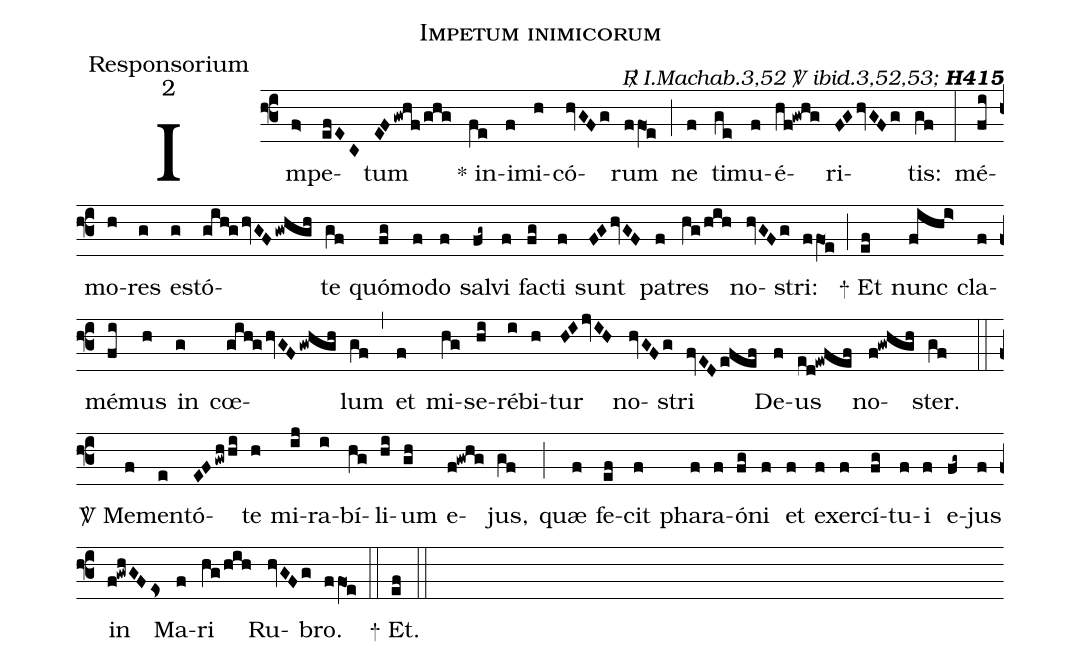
name:Impetum inimicorum;
office-part:Responsorium;
mode:2;
commentary:{\itshape\mdseries \Rbar\  I.Machab.3,52 \Vbar\ ibid.3,52,53;\/} {\bfseries H415};
%%
(f3) Im(f>)pe(efEC)tum(EFgwhf/ghg)
<sp>*</sp> in(fe)i(f)mi(h)có(hvGFg)rum(ffO1e) (;)
ne(f) ti(ge)mu(f)é(hf!gwhg)ri(FGhvGFg)tis:(gf) (:)
mé(fi)mo(h)res(g) e(g)stó(gih@ghvGFgwhgh)te(gf) quó(fg)mo(f)do(f) sal(fg~)vi(f) fa(fg)cti(f) sunt(FGhvGF) pa(f)tres(hg/hih) no(hvGFg)stri:(ffO1e) (;)
<sp>+</sp> Et(ef) nunc(fihi>) cla(f)mé(fi)mus(h) in(g) cœ(gih!ghvGFgwhgh)lum(gf) (,)
et(f) mi(hg)se(hi)ré(i)bi(h)tur(HIjvIH) no(hvGFg)stri(fvEDefef) De(f)us(ed!ewfef) no(f!gwhgh)ster.(gf) (::)
<sp>V/</sp> Me(f)men(e)tó(EFgwhhi)te(h) mi(ij)ra(i)bí(hg)li(hi)um(gh) e(f!gwhg)jus,(gf) (;)
quæ(f) fe(ef)cit(f) pha(f)ra(f)ó(fg)ni(f) et(f) ex(f)er(f)cí(fg)tu(f)i(f) e(fg~)jus(f) in(f!gwhGFes) Ma(f)ri(hg/hih) Ru(HvGFg)bro.(ffO1e) (::)
<sp>+</sp> Et.(ef) (::)
